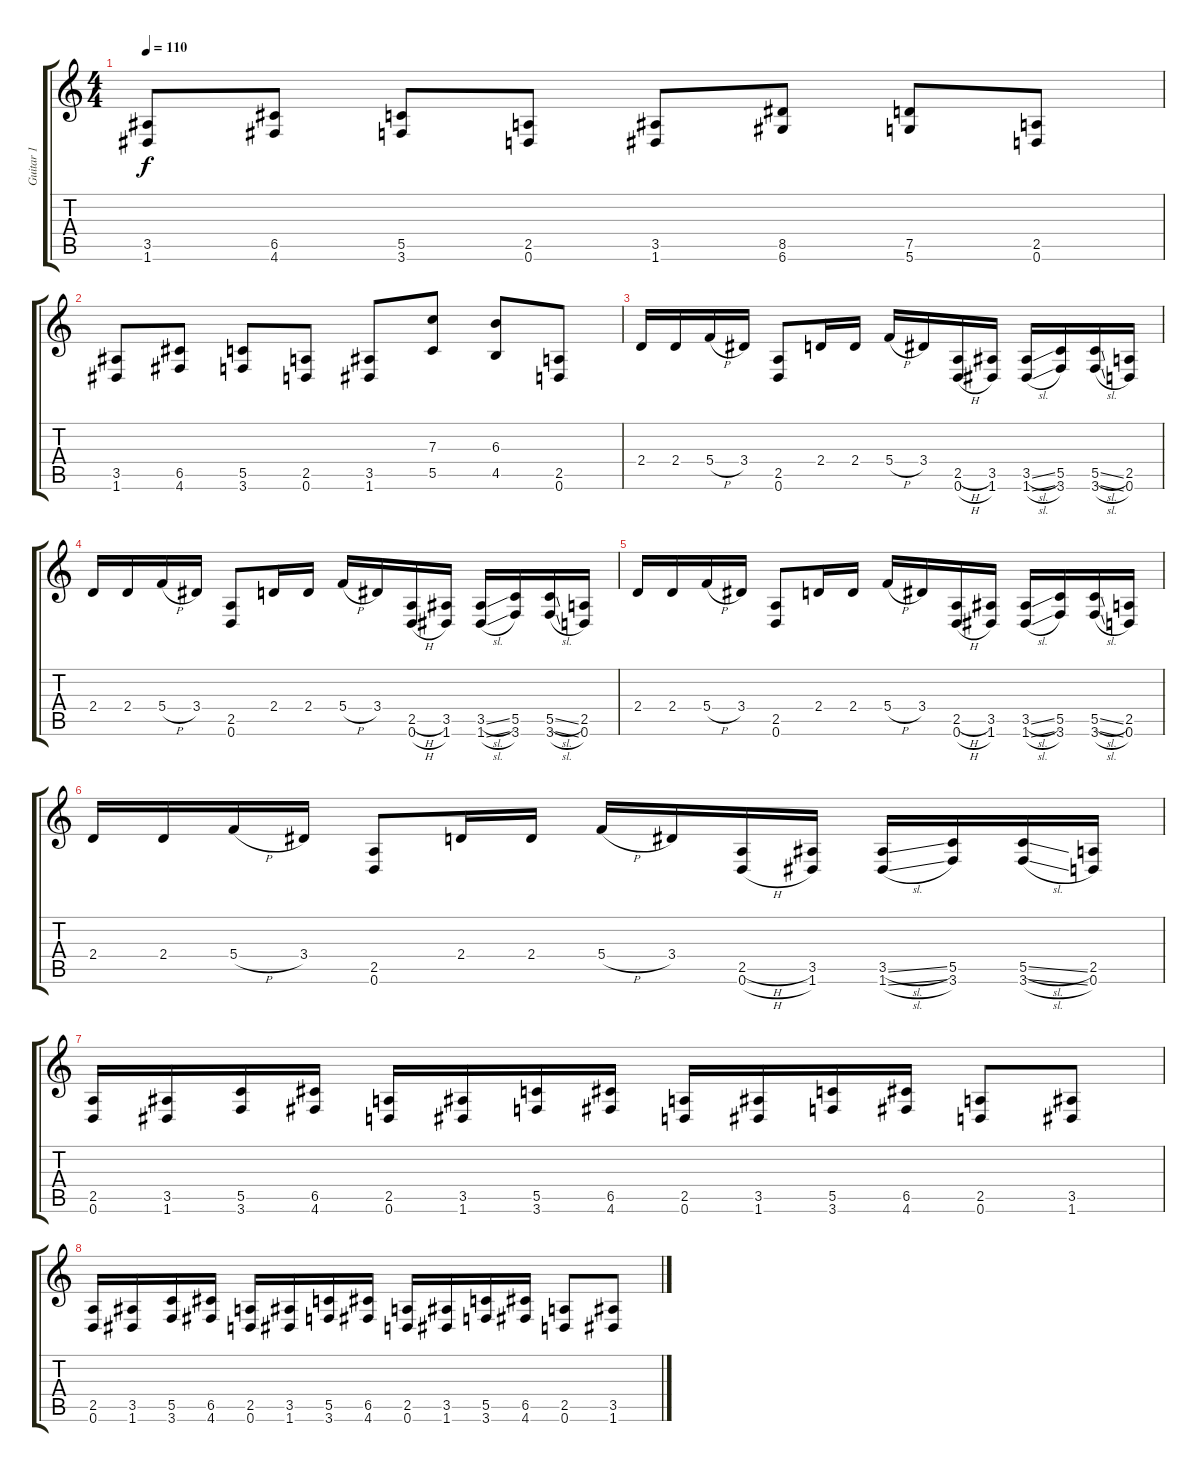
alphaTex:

\track ("Guitar 1" "Guitar 1") {instrument overdrivenguitar}
\staff {score tabs}
\tuning (D4 A3 F3 C3 G2 D2) {hide}
\ts (4 4)
\tempo 110
\clef g2
\ks c
(3.5 1.6).8{dy f} (6.5 4.6).8 (5.5 3.6).8 (2.5 0.6).8 (3.5 1.6).8 (8.5 6.6).8 (7.5 5.6).8 (2.5 0.6).8 |
(3.5 1.6).8 (6.5 4.6).8 (5.5 3.6).8 (2.5 0.6).8 (3.5 1.6).8 (7.3 5.5).8 (6.3 4.5).8 (2.5 0.6).8 |
2.4.16 2.4.16 5.4{h}.16 3.4.16 (2.5 0.6).8 2.4.16 2.4.16 5.4{h}.16 3.4.16 (2.5{h} 0.6{h}).16 (3.5 1.6).16 (3.5{sl} 1.6{sl}).16 (5.5 3.6).16 (5.5{sl} 3.6{sl}).16 (2.5 0.6).16 |
2.4.16 2.4.16 5.4{h}.16 3.4.16 (2.5 0.6).8 2.4.16 2.4.16 5.4{h}.16 3.4.16 (2.5{h} 0.6{h}).16 (3.5 1.6).16 (3.5{sl} 1.6{sl}).16 (5.5 3.6).16 (5.5{sl} 3.6{sl}).16 (2.5 0.6).16 |
2.4.16 2.4.16 5.4{h}.16 3.4.16 (2.5 0.6).8 2.4.16 2.4.16 5.4{h}.16 3.4.16 (2.5{h} 0.6{h}).16 (3.5 1.6).16 (3.5{sl} 1.6{sl}).16 (5.5 3.6).16 (5.5{sl} 3.6{sl}).16 (2.5 0.6).16 |
2.4.16 2.4.16 5.4{h}.16 3.4.16 (2.5 0.6).8 2.4.16 2.4.16 5.4{h}.16 3.4.16 (2.5{h} 0.6{h}).16 (3.5 1.6).16 (3.5{sl} 1.6{sl}).16 (5.5 3.6).16 (5.5{sl} 3.6{sl}).16 (2.5 0.6).16 |
(2.5 0.6).16 (3.5 1.6).16 (5.5 3.6).16 (6.5 4.6).16 (2.5 0.6).16 (3.5 1.6).16 (5.5 3.6).16 (6.5 4.6).16 (2.5 0.6).16 (3.5 1.6).16 (5.5 3.6).16 (6.5 4.6).16 (2.5 0.6).8 (3.5 1.6).8 |
(2.5 0.6).16 (3.5 1.6).16 (5.5 3.6).16 (6.5 4.6).16 (2.5 0.6).16 (3.5 1.6).16 (5.5 3.6).16 (6.5 4.6).16 (2.5 0.6).16 (3.5 1.6).16 (5.5 3.6).16 (6.5 4.6).16 (2.5 0.6).8 (3.5 1.6).8
